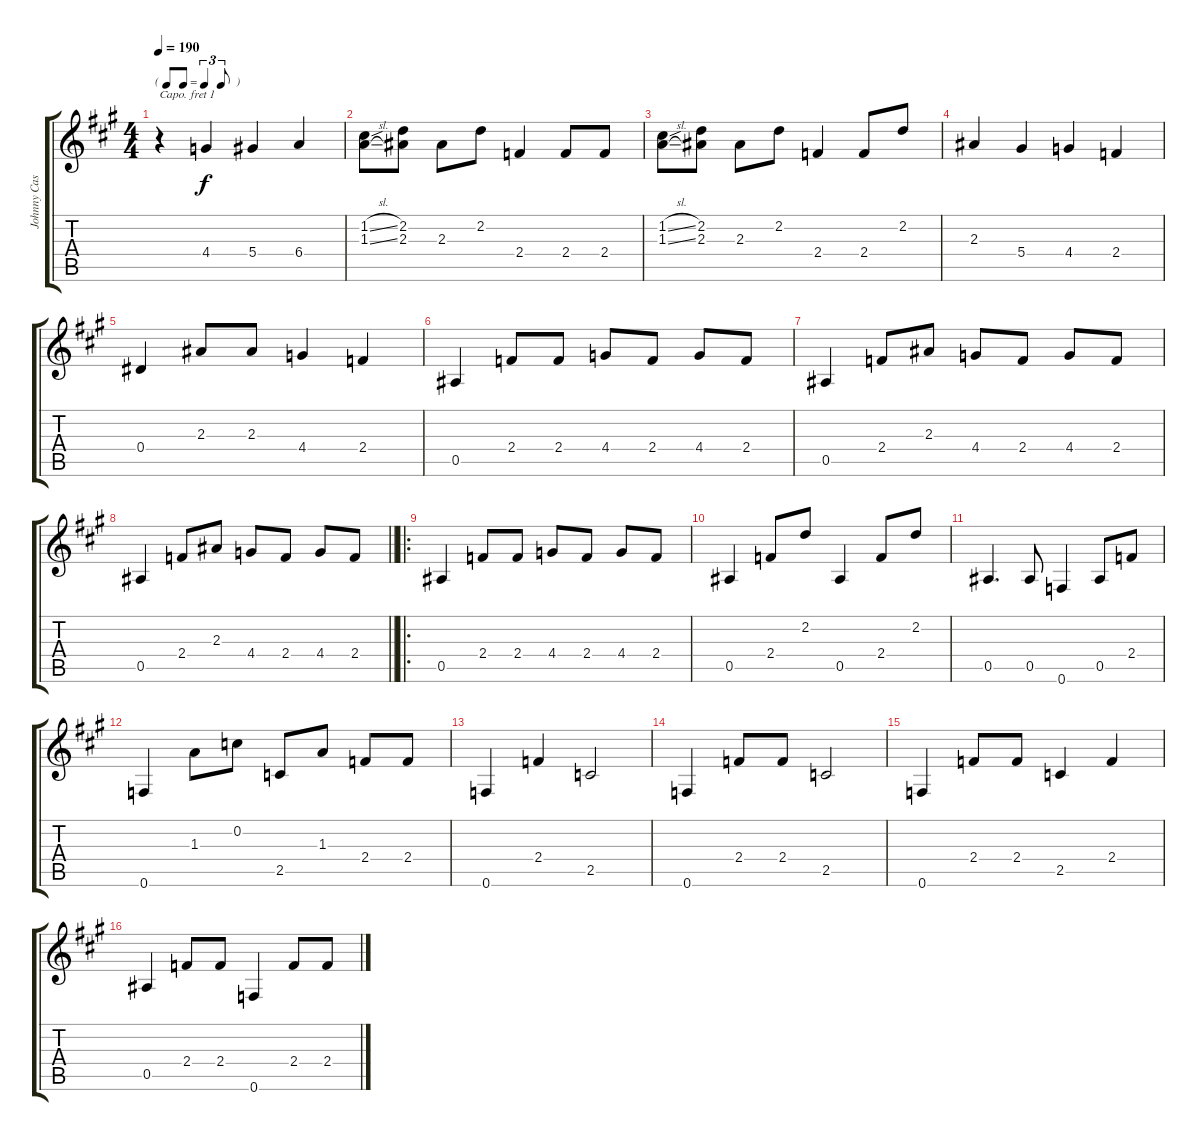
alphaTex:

\track ("Johnny Cash - Acoustic Guitar (w/ capo 1" "Johnny Cas") {instrument acousticguitarsteel}
\staff {score tabs}
\capo 1
\tuning (E4 B3 G3 D3 A2 E2) {hide}
\ts (4 4)
\tf triplet8th
\tempo 190
\clef g2
\ks a
r.4{dy f instrument acousticguitarsteel} 4.4.4 5.4.4 6.4.4 |
(1.2{sl} 1.3{sl}).8 (2.2 2.3).8 2.3.8 2.2.8 2.4.4 2.4.8 2.4.8 |
(1.2{sl} 1.3{sl}).8 (2.2 2.3).8 2.3.8 2.2.8 2.4.4 2.4.8 2.2.8 |
2.3.4 5.4.4 4.4.4 2.4.4 |
0.4.4 2.3.8 2.3.8 4.4.4 2.4.4 |
0.5.4 2.4.8 2.4.8 4.4.8 2.4.8 4.4.8 2.4.8 |
0.5.4 2.4.8 2.3.8 4.4.8 2.4.8 4.4.8 2.4.8 |
\barLineRight lightlight
0.5.4 2.4.8 2.3.8 4.4.8 2.4.8 4.4.8 2.4.8 |
\ro
0.5.4 2.4.8 2.4.8 4.4.8 2.4.8 4.4.8 2.4.8 |
0.5.4 2.4.8 2.2.8 0.5.4 2.4.8 2.2.8 |
0.5.4{d} 0.5.8 0.6.4 0.5.8 2.4.8 |
0.6.4 1.3.8 0.2.8 2.5.8 1.3.8 2.4.8 2.4.8 |
0.6.4 2.4.4 2.5.2 |
0.6.4 2.4.8 2.4.8 2.5.2 |
0.6.4 2.4.8 2.4.8 2.5.4 2.4.4 |
0.5.4 2.4.8 2.4.8 0.6.4 2.4.8 2.4.8
